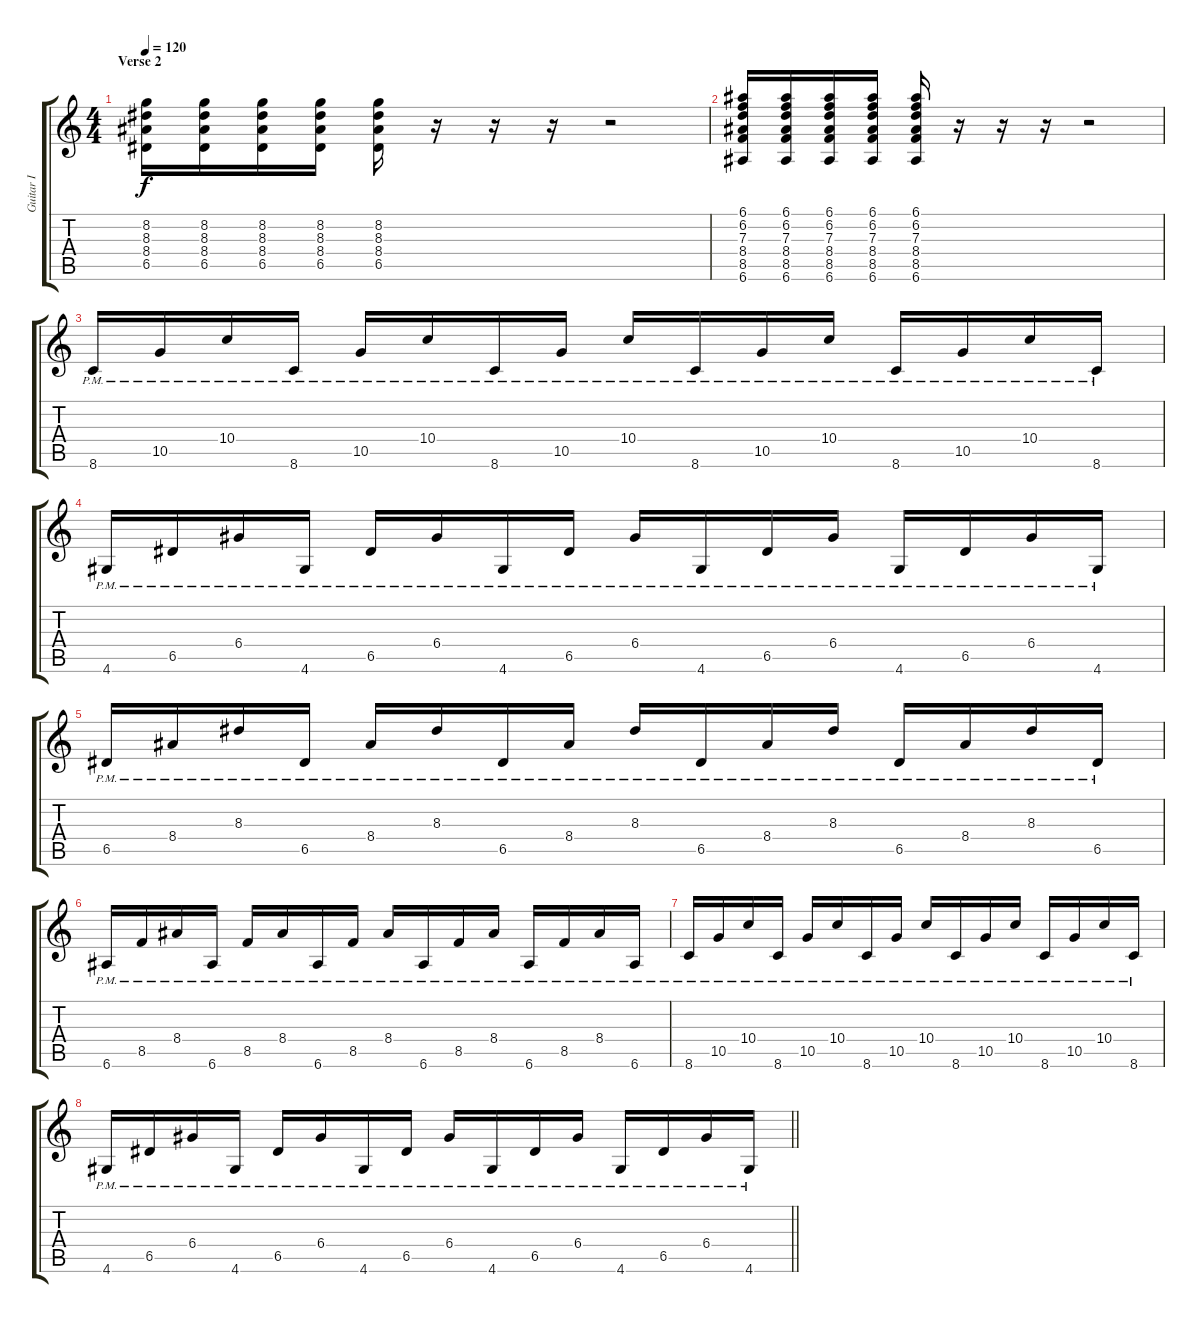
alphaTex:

\track ("Guitar I" "Guitar I") {instrument electricguitarclean}
\staff {score tabs}
\tuning (E4 B3 G3 D3 A2 E2) {hide}
\ts (4 4)
\section ("" "Verse 2")
\tempo 120
\clef g2
\ks c
(8.2 8.3 8.4 6.5).16{dy f} (8.2 8.3 8.4 6.5).16 (8.2 8.3 8.4 6.5).16 (8.2 8.3 8.4 6.5).16 (8.2 8.3 8.4 6.5).16 r.16 r.16 r.16 r.2 |
(6.1 6.2 7.3 8.4 8.5 6.6).16 (6.1 6.2 7.3 8.4 8.5 6.6).16 (6.1 6.2 7.3 8.4 8.5 6.6).16 (6.1 6.2 7.3 8.4 8.5 6.6).16 (6.1 6.2 7.3 8.4 8.5 6.6).16 r.16 r.16 r.16 r.2 |
8.6{pm}.16 10.5{pm}.16 10.4{pm}.16 8.6{pm}.16 10.5{pm}.16 10.4{pm}.16 8.6{pm}.16 10.5{pm}.16 10.4{pm}.16 8.6{pm}.16 10.5{pm}.16 10.4{pm}.16 8.6{pm}.16 10.5{pm}.16 10.4{pm}.16 8.6{pm}.16 |
4.6{pm}.16 6.5{pm}.16 6.4{pm}.16 4.6{pm}.16 6.5{pm}.16 6.4{pm}.16 4.6{pm}.16 6.5{pm}.16 6.4{pm}.16 4.6{pm}.16 6.5{pm}.16 6.4{pm}.16 4.6{pm}.16 6.5{pm}.16 6.4{pm}.16 4.6{pm}.16 |
6.5{pm}.16 8.4{pm}.16 8.3{pm}.16 6.5{pm}.16 8.4{pm}.16 8.3{pm}.16 6.5{pm}.16 8.4{pm}.16 8.3{pm}.16 6.5{pm}.16 8.4{pm}.16 8.3{pm}.16 6.5{pm}.16 8.4{pm}.16 8.3{pm}.16 6.5{pm}.16 |
6.6{pm}.16 8.5{pm}.16 8.4{pm}.16 6.6{pm}.16 8.5{pm}.16 8.4{pm}.16 6.6{pm}.16 8.5{pm}.16 8.4{pm}.16 6.6{pm}.16 8.5{pm}.16 8.4{pm}.16 6.6{pm}.16 8.5{pm}.16 8.4{pm}.16 6.6{pm}.16 |
8.6{pm}.16 10.5{pm}.16 10.4{pm}.16 8.6{pm}.16 10.5{pm}.16 10.4{pm}.16 8.6{pm}.16 10.5{pm}.16 10.4{pm}.16 8.6{pm}.16 10.5{pm}.16 10.4{pm}.16 8.6{pm}.16 10.5{pm}.16 10.4{pm}.16 8.6{pm}.16 |
\barLineRight lightlight
4.6{pm}.16 6.5{pm}.16 6.4{pm}.16 4.6{pm}.16 6.5{pm}.16 6.4{pm}.16 4.6{pm}.16 6.5{pm}.16 6.4{pm}.16 4.6{pm}.16 6.5{pm}.16 6.4{pm}.16 4.6{pm}.16 6.5{pm}.16 6.4{pm}.16 4.6{pm}.16
